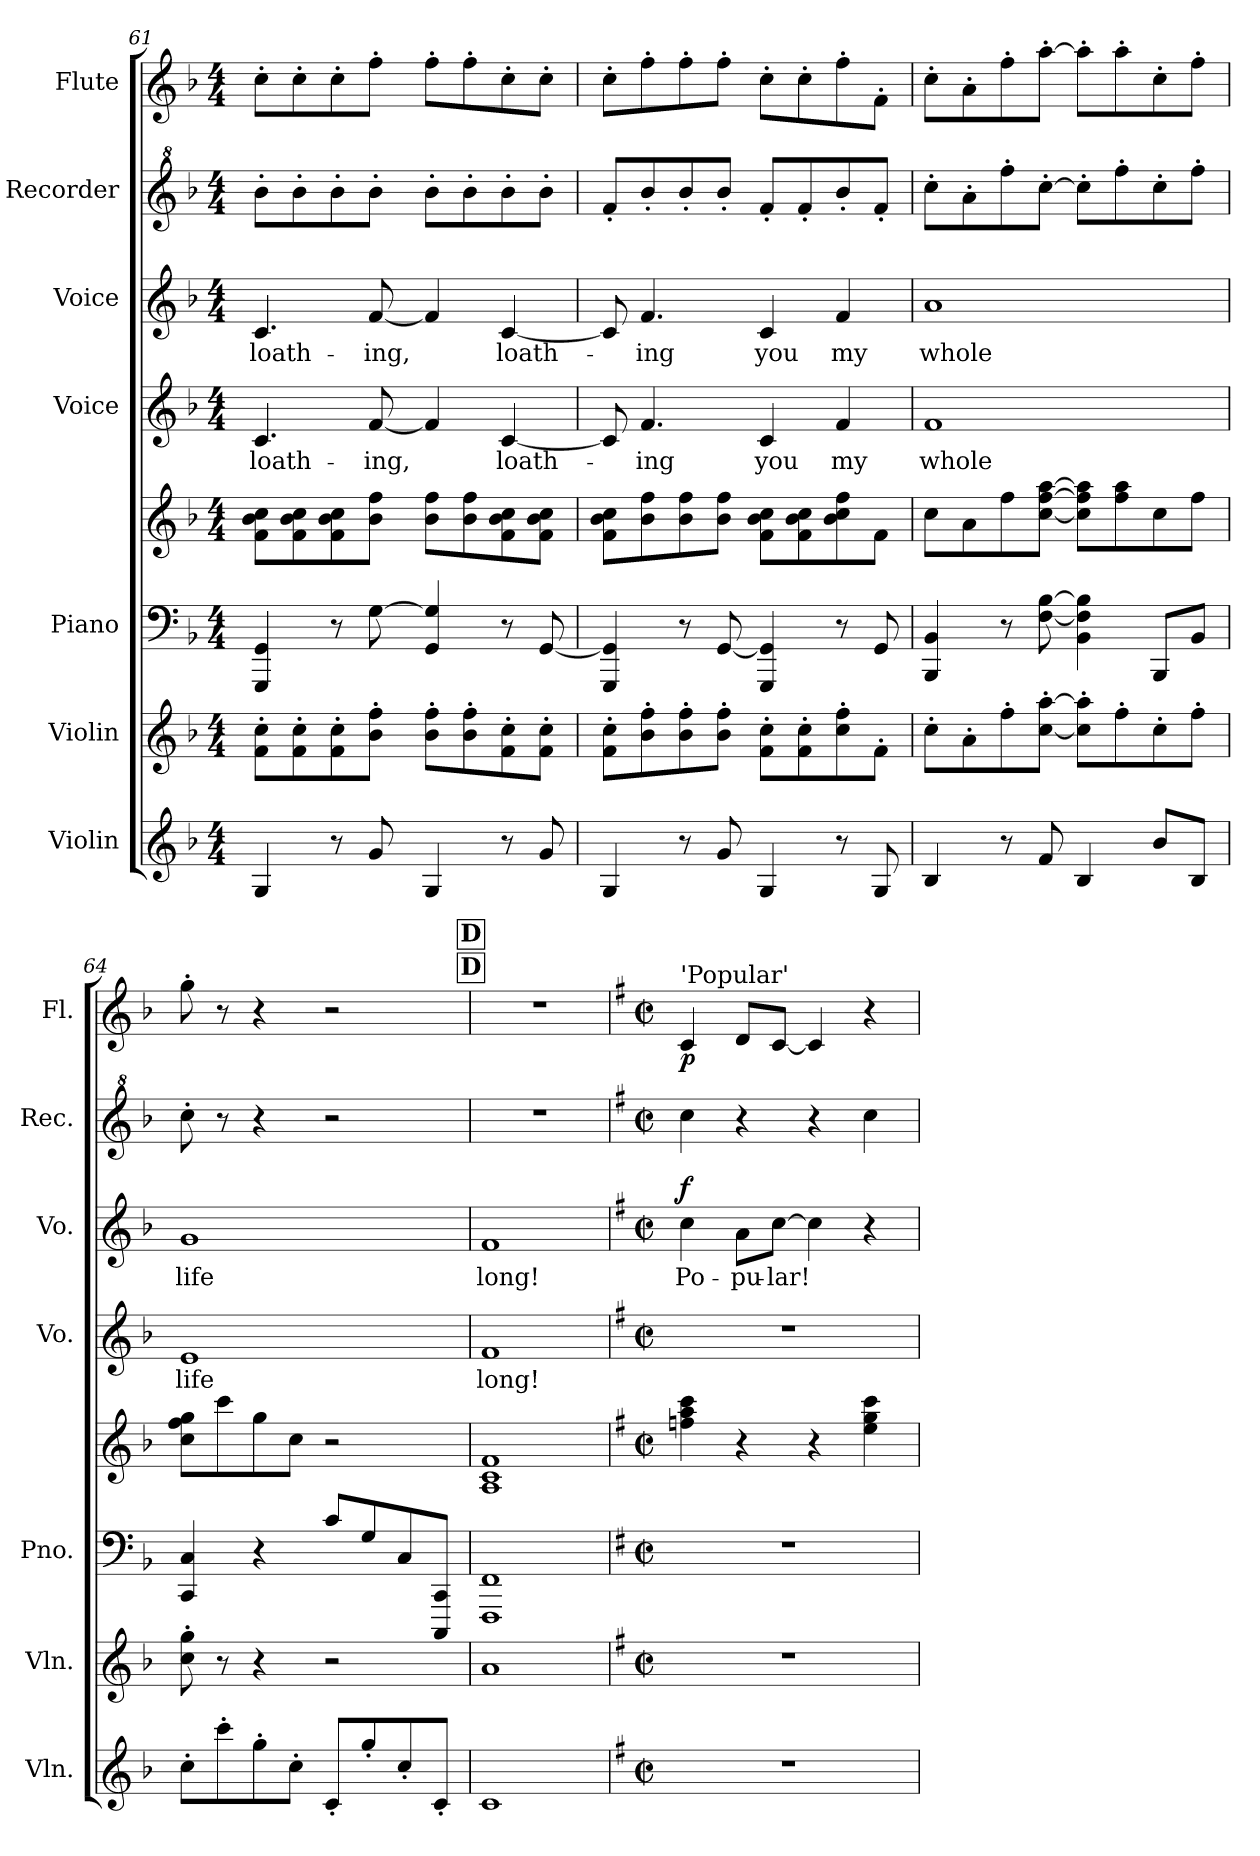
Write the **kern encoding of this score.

**kern	**kern	**kern	**kern	**kern	**text	**kern	**text	**dynam	**kern	**kern	**dynam
*part7	*part6	*part5	*part5	*part4	*part4	*part3	*part3	*part3	*part2	*part1	*part1
*staff8	*staff7	*staff6	*staff5	*staff4	*staff4	*staff3	*staff3	*staff3	*staff2	*staff1	*staff1
*I"Violin	*I"Violin	*I"Piano	*	*I"Voice	*	*I"Voice	*	*	*I"Recorder	*I"Flute	*
*I'Vln.	*I'Vln.	*I'Pno.	*	*I'Vo.	*	*I'Vo.	*	*	*I'Rec.	*I'Fl.	*
!!LO:PB:g=z
*clefG2	*clefG2	*clefF4	*clefG2	*clefG2	*	*clefG2	*	*	*clefG^2	*clefG2	*
*k[b-]	*k[b-]	*k[b-]	*k[b-]	*k[b-]	*	*k[b-]	*	*	*k[b-]	*k[b-]	*
*M4/4	*M4/4	*M4/4	*M4/4	*M4/4	*	*M4/4	*	*	*M4/4	*M4/4	*
=61	=61	=61	=61	=61	=61	=61	=61	=61	=61	=61	=61
4G/	8f\' 8cc\'L	4GGG/ 4GG/	8f\ 8b-\ 8cc\L	4.c/	loath-	4.c/	loath-	.	8bb-'\L	8cc'\L	.
.	8f\' 8cc\'	.	8f\ 8b-\ 8cc\	.	.	.	.	.	8bb-'\	8cc'\	.
8r	8f\' 8cc\'	8r	8f\ 8b-\ 8cc\	.	.	.	.	.	8bb-'\	8cc'\	.
8g/	8b-\' 8ff\'J	[8G\	8b-\ 8ff\J	[8f/	-ing,	[8f/	-ing,	.	8bb-'\J	8ff'\J	.
4G/	8b-\' 8ff\'L	4GG/ 4G/]	8b-\ 8ff\L	4f/]	.	4f/]	.	.	8bb-'\L	8ff'\L	.
.	8b-\' 8ff\'	.	8b-\ 8ff\	.	.	.	.	.	8bb-'\	8ff'\	.
8r	8f\' 8cc\'	8r	8f\ 8b-\ 8cc\	[4c/	loath-	[4c/	loath-	.	8bb-'\	8cc'\	.
8g/	8f\' 8cc\'J	[8GG/	8f\ 8b-\ 8cc\J	.	.	.	.	.	8bb-'\J	8cc'\J	.
=62	=62	=62	=62	=62	=62	=62	=62	=62	=62	=62	=62
4G/	8f\' 8cc\'L	4GGG/ 4GG/]	8f\ 8b-\ 8cc\L	8c/]	.	8c/]	.	.	8ff'/L	8cc'\L	.
.	8b-\' 8ff\'	.	8b-\ 8ff\	4.f/	-ing	4.f/	-ing	.	8bb-'/	8ff'\	.
8r	8b-\' 8ff\'	8r	8b-\ 8ff\	.	.	.	.	.	8bb-'/	8ff'\	.
8g/	8b-\' 8ff\'J	[8GG/	8b-\ 8ff\J	.	.	.	.	.	8bb-'/J	8ff'\J	.
4G/	8f\' 8cc\'L	4GGG/ 4GG/]	8f\ 8b-\ 8cc\L	4c/	you	4c/	you	.	8ff'/L	8cc'\L	.
.	8f\' 8cc\'	.	8f\ 8b-\ 8cc\	.	.	.	.	.	8ff'/	8cc'\	.
8r	8cc\' 8ff\'	8r	8b-\ 8cc\ 8ff\	4f/	my	4f/	my	.	8bb-'/	8ff'\	.
8G/	8f'\J	8GG/	8f\J	.	.	.	.	.	8ff'/J	8f'\J	.
=63	=63	=63	=63	=63	=63	=63	=63	=63	=63	=63	=63
4B-/	8cc'\L	4BBB-/ 4BB-/	8cc\L	1f	whole	1a	whole	.	8ccc'\L	8cc'\L	.
.	8a'\	.	8a\	.	.	.	.	.	8aa'\	8a'\	.
8r	8ff'\	8r	8ff\	.	.	.	.	.	8fff'\	8ff'\	.
8f/	[8cc\' [8aa\'J	[8F\ [8B-\	[8cc\ [8ff\ [8aa\J	.	.	.	.	.	[8ccc'\J	[8aa'\J	.
4B-/	8cc\]' 8aa\]'L	4BB-\ 4F\] 4B-\]	8cc\] 8ff\] 8aa\]L	.	.	.	.	.	8ccc'\L]	8aa'\L]	.
.	8ff'\	.	8ff\ 8aa\	.	.	.	.	.	8fff'\	8aa'\	.
8b-/L	8cc'\	8BBB-/L	8cc\	.	.	.	.	.	8ccc'\	8cc'\	.
8B-/J	8ff'\J	8BB-/J	8ff\J	.	.	.	.	.	8fff'\J	8ff'\J	.
!!LO:PB:g=z
=64	=64	=64	=64	=64	=64	=64	=64	=64	=64	=64	=64
8cc'\L	8cc\' 8gg\'	4CC/ 4C/	8cc\ 8ff\ 8gg\L	1e	life	1g	life	.	8ccc'\	8gg'\	.
8ccc'\	8r	.	8ccc\	.	.	.	.	.	8r	8r	.
8gg'\	4r	4r	8gg\	.	.	.	.	.	4r	4r	.
8cc'\J	.	.	8cc\J	.	.	.	.	.	.	.	.
8c'/L	2r	8c/L	2r	.	.	.	.	.	2r	2r	.
8gg'/	.	8G/	.	.	.	.	.	.	.	.	.
8cc'/	.	8C/	.	.	.	.	.	.	.	.	.
8c'/J	.	8CCC/ 8CC/J	.	.	.	.	.	.	.	.	.
!!LO:REH:place=s1:a:B:fs=14:t=D
!!LO:REH:place=s1:a:B:fs=14:t=D
=65	=65	=65	=65	=65	=65	=65	=65	=65	=65	=65	=65
1c	1a	1FFF 1FF	1A 1c 1f	1f	long!	1f	long!	.	1r	1r	.
=66	=66	=66	=66	=66	=66	=66	=66	=66	=66	=66	=66
*k[f#]	*k[f#]	*k[f#]	*k[f#]	*k[f#]	*	*k[f#]	*	*	*k[f#]	*k[f#]	*
*M2/2	*M2/2	*M2/2	*M2/2	*M2/2	*	*M2/2	*	*	*M2/2	*M2/2	*
*met(c|)	*met(c|)	*met(c|)	*met(c|)	*met(c|)	*	*met(c|)	*	*	*met(c|)	*met(c|)	*
*	*	*	*	*	*	*	*	*	*	*MM160	*
!	!	!	!	!	!	!	!	!	!	!LO:TX:a:t='Popular'	!
!	!	!	!	!	!	!	!	!LO:DY:b	!	!	!LO:DY:b
1r	1r	1r	4ffn\ 4aa\ 4ccc\	1r	.	4cc\	Po-	f	4ccc\	4c/	p
.	.	.	4r	.	.	8a\L	-pu-	.	4r	8d/L	.
.	.	.	.	.	.	[8cc\J	-lar!	.	.	[8c/J	.
.	.	.	4r	.	.	4cc\]	.	.	4r	4c/]	.
.	.	.	4ee\ 4gg\ 4ccc\	.	.	4r	.	.	4ccc\	4r	.
=	=	=	=	=	=	=	=	=	=	=	=
*-	*-	*-	*-	*-	*-	*-	*-	*-	*-	*-	*-
